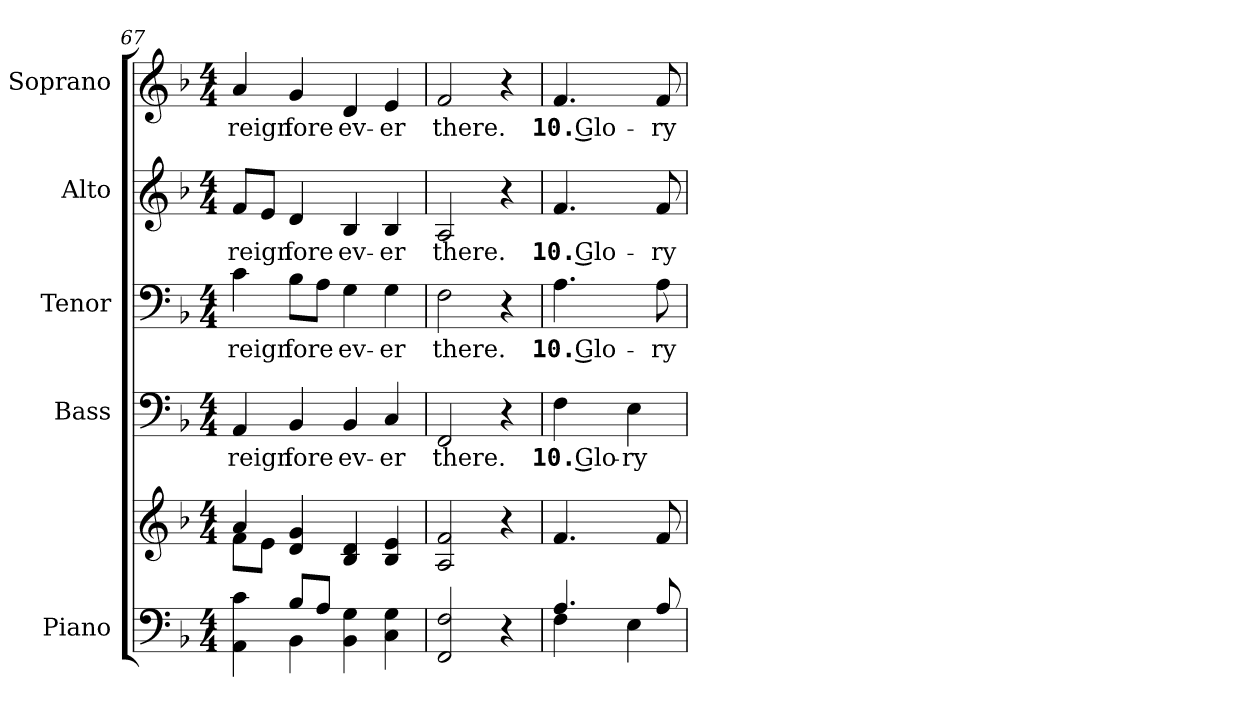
**kern	**kern	**kern	**text	**kern	**text	**kern	**text	**kern	**text
*part5	*part5	*part4	*part4	*part3	*part3	*part2	*part2	*part1	*part1
*staff6	*staff5	*staff4	*staff4	*staff3	*staff3	*staff2	*staff2	*staff1	*staff1
*I"Piano	*	*I"Bass	*	*I"Tenor	*	*I"Alto	*	*I"Soprano	*
*I'Pno.	*	*I'B.	*	*I'T.	*	*I'A.	*	*I'S.	*
*clefF4	*clefG2	*clefF4	*	*clefF4	*	*clefG2	*	*clefG2	*
*k[b-]	*k[b-]	*k[b-]	*	*k[b-]	*	*k[b-]	*	*k[b-]	*
*d:	*d:	*d:	*	*d:	*	*d:	*	*d:	*
*M4/4	*M4/4	*M4/4	*	*M4/4	*	*M4/4	*	*M4/4	*
=67	=67	=67	=67	=67	=67	=67	=67	=67	=67
*^	*^	*	*	*	*	*	*	*	*
!	!	!	!	!	!LO:LY:b:color=#000000	!	!	!	!	!	!
!	!	!	!	!	!	!	!LO:LY:b:color=#000000	!	!	!	!
!	!	!	!	!	!	!	!	!	!LO:LY:b:color=#000000	!	!
!	!	!	!	!	!	!	!	!	!	!	!LO:LY:b:color=#000000
4AAi\ 4ci	4ryy	4ai/	8fi\L	4AAi/	reign	4ci\	reign	8fi/L	reign	4ai/	reign
.	.	.	8ei\J	.	.	.	.	8ei/J	.	.	.
!	!	!	!	!	!LO:LY:b:color=#000000	!	!	!	!	!	!
!	!	!	!	!	!	!	!LO:LY:b:color=#000000	!	!	!	!
!	!	!	!	!	!	!	!	!	!LO:LY:b:color=#000000	!	!
!	!	!	!	!	!	!	!	!	!	!	!LO:LY:b:color=#000000
8B-i/L	4BB-i\	4di/ 4gi	4ryy	4BB-i/	fore	8B-i\L	fore	4di/	fore	4gi/	fore
8Ai/J	.	.	.	.	.	8Ai\J	.	.	.	.	.
!	!	!	!	!	!LO:LY:b:color=#000000	!	!	!	!	!	!
!	!	!	!	!	!	!	!LO:LY:b:color=#000000	!	!	!	!
!	!	!	!	!	!	!	!	!	!LO:LY:b:color=#000000	!	!
!	!	!	!	!	!	!	!	!	!	!	!LO:LY:b:color=#000000
4BB-i\ 4Gi	2ryy	4B-i/ 4di	2ryy	4BB-i/	ev-	4Gi\	ev-	4B-i/	ev-	4di/	ev-
!	!	!	!	!	!LO:LY:b:color=#000000	!	!	!	!	!	!
!	!	!	!	!	!	!	!LO:LY:b:color=#000000	!	!	!	!
!	!	!	!	!	!	!	!	!	!LO:LY:b:color=#000000	!	!
!	!	!	!	!	!	!	!	!	!	!	!LO:LY:b:color=#000000
4Ci\ 4Gi	.	4B-i/ 4ei	.	4Ci/	-er	4Gi\	-er	4B-i/	-er	4ei/	-er
*v	*v	*	*	*	*	*	*	*	*	*	*
*	*v	*v	*	*	*	*	*	*	*	*
!!LO:PB:g=z
=68	=68	=68	=68	=68	=68	=68	=68	=68	=68
!	!	!	!LO:LY:b:color=#000000	!	!	!	!	!	!
!	!	!	!	!	!LO:LY:b:color=#000000	!	!	!	!
!	!	!	!	!	!	!	!LO:LY:b:color=#000000	!	!
!	!	!	!	!	!	!	!	!	!LO:LY:b:color=#000000
2FFi/ 2Fi	2Ai/ 2fi	2FFi/	there.	2Fi\	there.	2Ai/	there.	2fi/	there.
4r	4r	4r	.	4r	.	4r	.	4r	.
=69	=69	=69	=69	=69	=69	=69	=69	=69	=69
*^	*	*	*	*	*	*	*	*	*
!	!	!	!	!LO:LY:b:color=#000000	!	!	!	!	!	!
!	!	!	!	!	!	!LO:LY:b:color=#000000	!	!	!	!
!	!	!	!	!	!	!	!	!LO:LY:b:color=#000000	!	!
!	!	!	!	!	!	!	!	!	!	!LO:LY:b:color=#000000
4.Ai/	4Fi\	4.fi/	4Fi\	10. Glo-	4.Ai\	10. Glo-	4.fi/	10. Glo-	4.fi/	10. Glo-
!	!	!	!	!LO:LY:b:color=#000000	!	!	!	!	!	!
.	4Ei\	.	4Ei\	-ry	.	.	.	.	.	.
!	!	!	!	!	!	!LO:LY:b:color=#000000	!	!	!	!
!	!	!	!	!	!	!	!	!LO:LY:b:color=#000000	!	!
!	!	!	!	!	!	!	!	!	!	!LO:LY:b:color=#000000
8Ai/	.	8fi/	.	.	8Ai\	-ry	8fi/	-ry	8fi/	-ry
*v	*v	*	*	*	*	*	*	*	*	*
=	=	=	=	=	=	=	=	=	=
*-	*-	*-	*-	*-	*-	*-	*-	*-	*-
